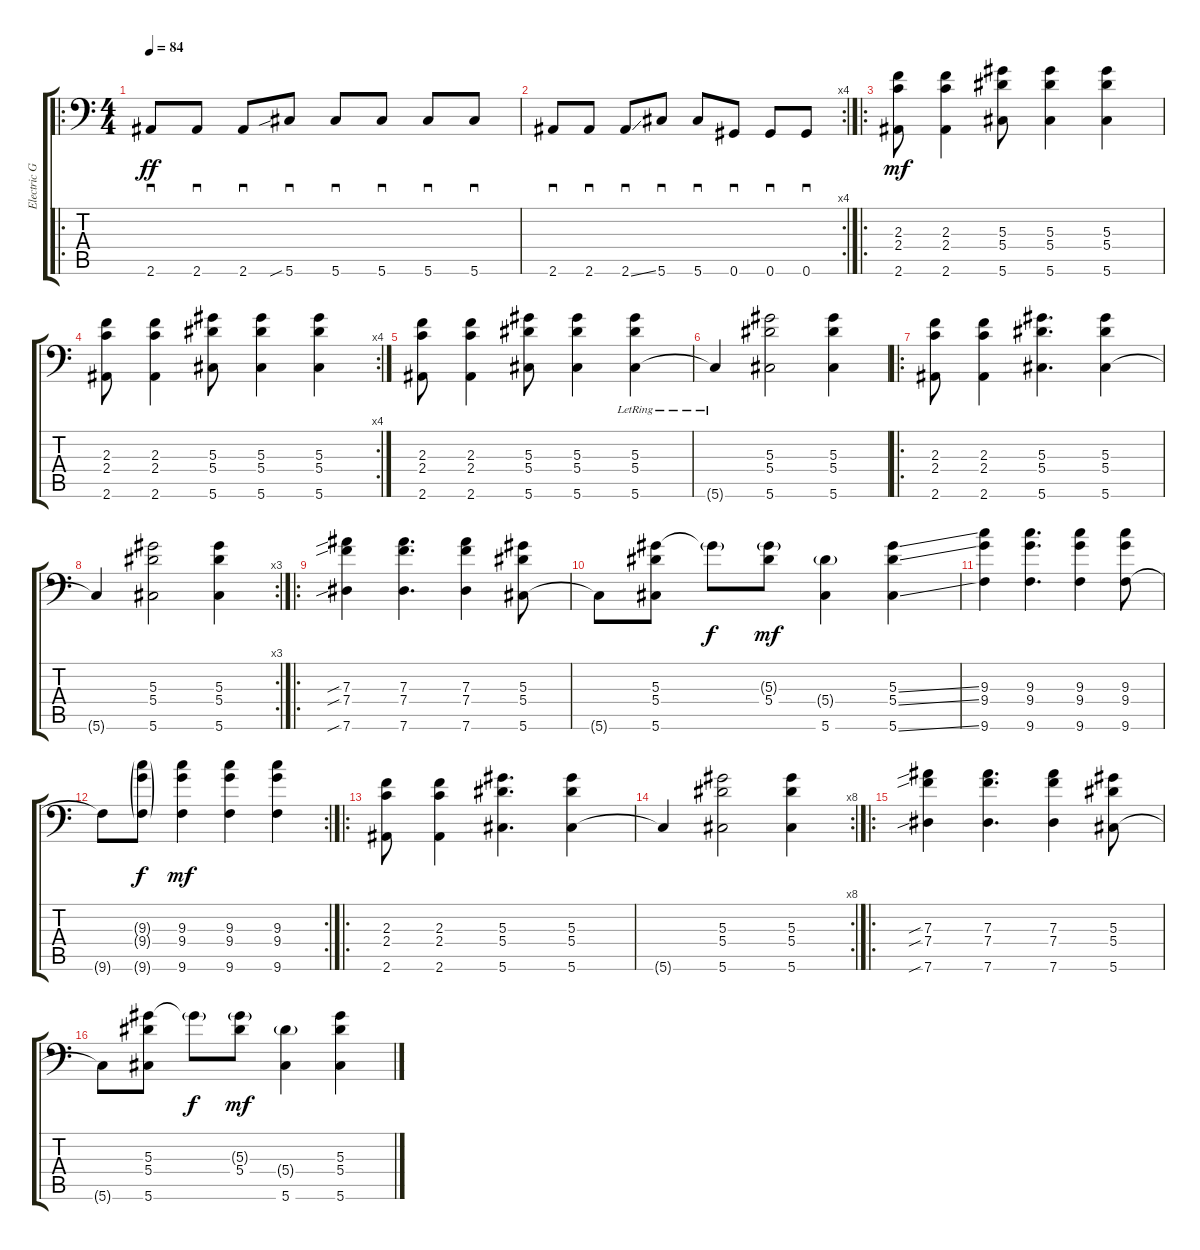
\track ("Electric Guitar (Drive)" "Electric G") {instrument overdrivenguitar}
\staff {score tabs}
\tuning (C4 G3 Eb3 Bb2 F2 Ab1) {hide}
\ro
\ts (4 4)
\tempo 84
\clef f4
\ks c
2.6.8{sd dy ff instrument overdrivenguitar} 2.6.8{sd} 2.6.8{sd} 5.6{sib}.8{sd} 5.6.8{sd} 5.6.8{sd} 5.6.8{sd} 5.6.8{sd} |
\rc 4
2.6.8{sd} 2.6.8{sd} 2.6{ss}.8{sd} 5.6.8{sd} 5.6.8{sd} 0.6.8{sd} 0.6.8{sd} 0.6.8{sd} |
\ro
(2.3 2.4 2.6).8{dy mf} (2.3 2.4 2.6).4 (5.3 5.4 5.6).8 (5.3 5.4 5.6).4 (5.3 5.4 5.6).4 |
\rc 4
(2.3 2.4 2.6).8 (2.3 2.4 2.6).4 (5.3 5.4 5.6).8 (5.3 5.4 5.6).4 (5.3 5.4 5.6).4 |
(2.3 2.4 2.6).8 (2.3 2.4 2.6).4 (5.3 5.4 5.6).8 (5.3 5.4 5.6).4 (5.3{lr} 5.4{lr} 5.6{lr}).4 |
5.6{lr t}.4 (5.3 5.4 5.6).2 (5.3 5.4 5.6).4 |
\ro
(2.3 2.4 2.6).8 (2.3 2.4 2.6).4 (5.3 5.4 5.6).4{d} (5.3 5.4 5.6).4 |
\rc 3
5.6{t}.4 (5.3 5.4 5.6).2 (5.3 5.4 5.6).4 |
\ro
(7.3{sib} 7.4{sib} 7.6{sib}).4 (7.3 7.4 7.6).4{d} (7.3 7.4 7.6).4 (5.3 5.4 5.6).8 |
5.6{t}.8 (5.3 5.4 5.6).8 5.3{g t}.8{dy f} (5.3{g} 5.4).8{dy mf} (5.4{g} 5.6).4 (5.3{ss} 5.4{ss} 5.6{ss}).4 |
(9.3 9.4 9.6).4 (9.3 9.4 9.6).4{d} (9.3 9.4 9.6).4 (9.3 9.4 9.6).8 |
\rc 2
9.6{t}.8 (9.3{g} 9.4{g} 9.6{g}).8{dy f} (9.3 9.4 9.6).4{dy mf} (9.3 9.4 9.6).4 (9.3 9.4 9.6).4 |
\ro
(2.3 2.4 2.6).8 (2.3 2.4 2.6).4 (5.3 5.4 5.6).4{d} (5.3 5.4 5.6).4 |
\rc 8
5.6{t}.4 (5.3 5.4 5.6).2 (5.3 5.4 5.6).4 |
\ro
(7.3{sib} 7.4{sib} 7.6{sib}).4 (7.3 7.4 7.6).4{d} (7.3 7.4 7.6).4 (5.3 5.4 5.6).8 |
5.6{t}.8 (5.3 5.4 5.6).8 5.3{g t}.8{dy f} (5.3{g} 5.4).8{dy mf} (5.4{g} 5.6).4 (5.3{ss} 5.4{ss} 5.6{ss}).4
